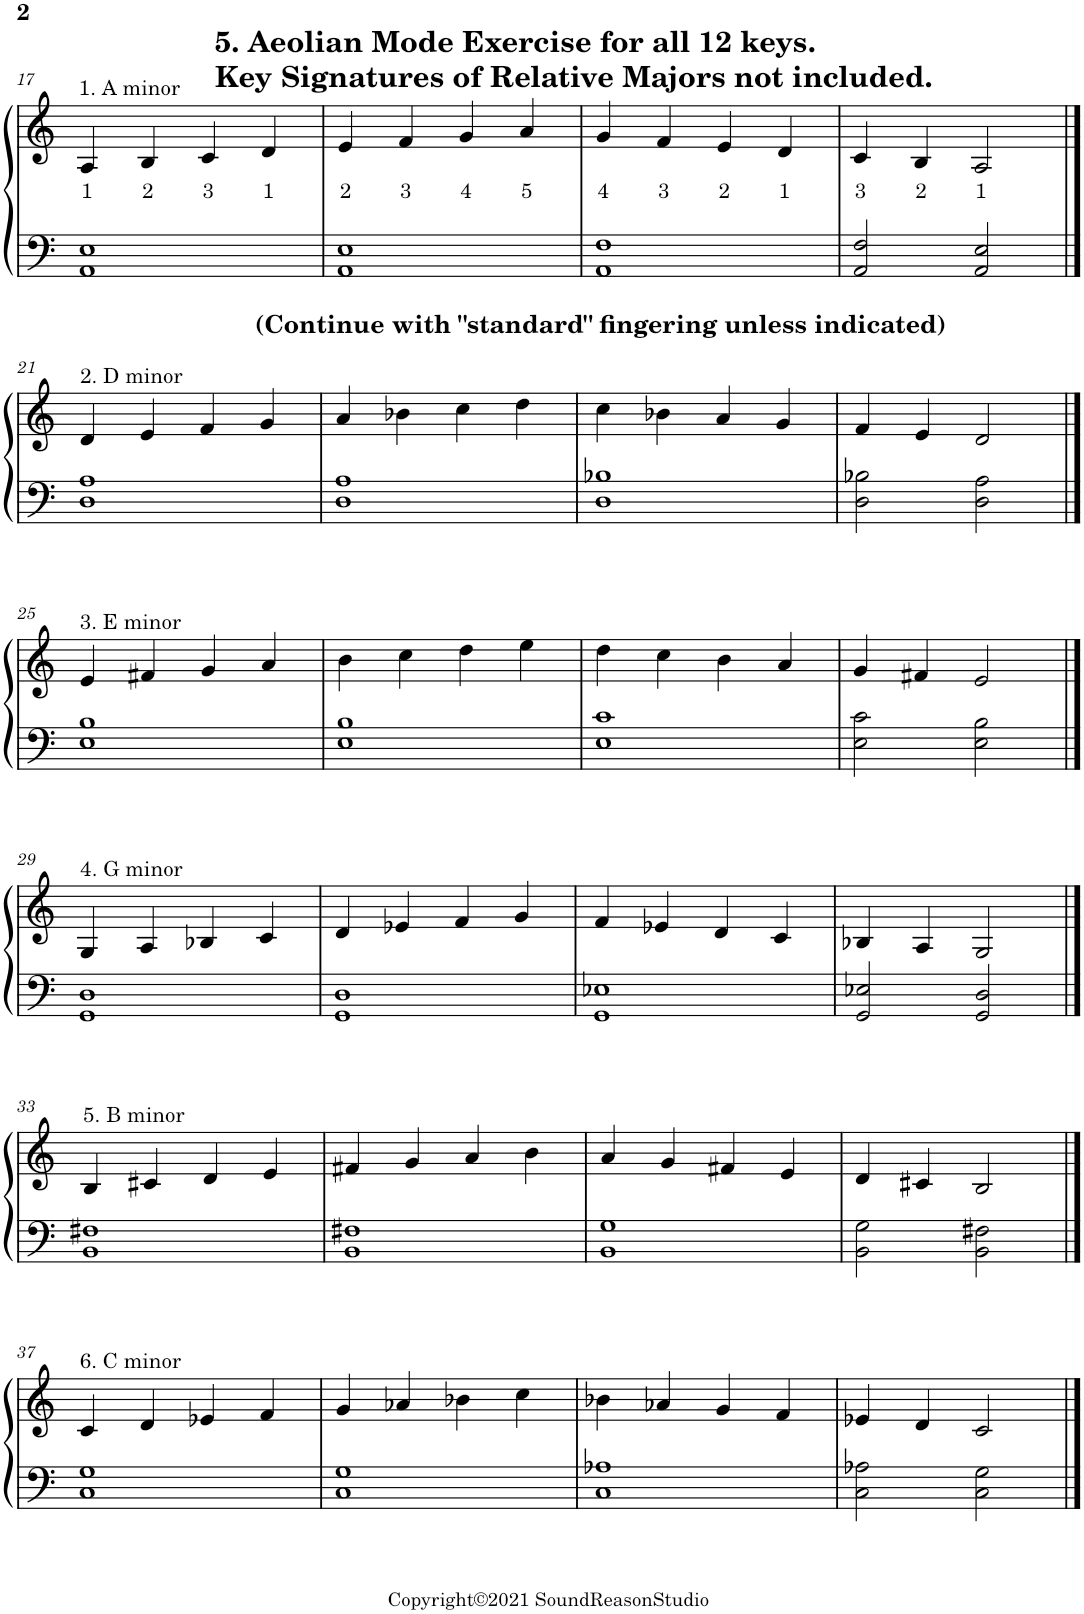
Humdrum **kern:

**kern	**kern	**text
*part1	*part1	*part1
*staff2	*staff1	*staff1
*I"Piano	*	*
*I'Pno.	*	*
!!LO:PB:g=z
*clefF4	*clefG2	*
*k[]	*k[]	*
*M4/4	*M4/4	*
=17	=17	=17
!	!LO:TX:a:B:t=5. Aeolian Mode Exercise for all 12 keys.	!
!	!LO:TX:a:t=Key Signatures of Relative Majors not included.	!
!	!LO:TX:a:t=1. A minor	!
!	!	!LO:LY:b
1AA 1E	4A/	1
!	!	!LO:LY:b
.	4B/	2
!	!	!LO:LY:b
.	4c/	3
!	!	!LO:LY:b
.	4d/	1
=18	=18	=18
!	!	!LO:LY:b
1AA 1E	4e/	2
!	!	!LO:LY:b
.	4f/	3
!	!	!LO:LY:b
.	4g/	4
!	!	!LO:LY:b
.	4a/	5
=19	=19	=19
!	!	!LO:LY:b
1AA 1F	4g/	4
!	!	!LO:LY:b
.	4f/	3
!	!	!LO:LY:b
.	4e/	2
!	!	!LO:LY:b
.	4d/	1
=20	=20	=20
!	!	!LO:LY:b
2AA/ 2F/	4c/	3
!	!	!LO:LY:b
.	4B/	2
!	!	!LO:LY:b
2AA/ 2E/	2A/	1
!!LO:LB:g=z
==21	==21	==21
*k[]	*k[]	*
!	!LO:TX:a:t=2. D minor	!
1D 1A	4d/	.
.	4e/	.
.	4f/	.
.	4g/	.
=22	=22	=22
!	!LO:TX:a:B:t=(Continue with "standard" fingering unless indicated)	!
1D 1A	4a/	.
.	4b-X\	.
.	4cc\	.
.	4dd\	.
=23	=23	=23
1D 1B-X	4cc\	.
.	4b-X\	.
.	4a/	.
.	4g/	.
=24	=24	=24
2D\ 2B-X\	4f/	.
.	4e/	.
2D\ 2A\	2d/	.
!!LO:LB:g=z
==25	==25	==25
*k[]	*k[]	*
!	!LO:TX:a:t=3. E minor	!
1E 1B	4e/	.
.	4f#X/	.
.	4g/	.
.	4a/	.
=26	=26	=26
1E 1B	4b\	.
.	4cc\	.
.	4dd\	.
.	4ee\	.
=27	=27	=27
1E 1c	4dd\	.
.	4cc\	.
.	4b\	.
.	4a/	.
=28	=28	=28
2E\ 2c\	4g/	.
.	4f#X/	.
2E\ 2B\	2e/	.
!!LO:LB:g=z
==29	==29	==29
*k[]	*k[]	*
!	!LO:TX:a:t=4. G minor	!
1GG 1D	4G/	.
.	4A/	.
.	4B-X/	.
.	4c/	.
=30	=30	=30
1GG 1D	4d/	.
.	4e-X/	.
.	4f/	.
.	4g/	.
=31	=31	=31
1GG 1E-X	4f/	.
.	4e-X/	.
.	4d/	.
.	4c/	.
=32	=32	=32
2GG/ 2E-X/	4B-X/	.
.	4A/	.
2GG/ 2D/	2G/	.
!!LO:LB:g=z
==33	==33	==33
*k[]	*k[]	*
!	!LO:TX:a:t=5. B minor	!
1BB 1F#X	4B/	.
.	4c#X/	.
.	4d/	.
.	4e/	.
=34	=34	=34
1BB 1F#X	4f#X/	.
.	4g/	.
.	4a/	.
.	4b\	.
=35	=35	=35
1BB 1G	4a/	.
.	4g/	.
.	4f#X/	.
.	4e/	.
=36	=36	=36
2BB\ 2G\	4d/	.
.	4c#X/	.
2BB\ 2F#X\	2B/	.
!!LO:LB:g=z
==37	==37	==37
*k[]	*k[]	*
!	!LO:TX:a:t=6. C minor	!
1C 1G	4c/	.
.	4d/	.
.	4e-X/	.
.	4f/	.
=38	=38	=38
1C 1G	4g/	.
.	4a-X/	.
.	4b-X\	.
.	4cc\	.
=39	=39	=39
1C 1A-X	4b-X\	.
.	4a-X/	.
.	4g/	.
.	4f/	.
=40	=40	=40
2C\ 2A-X\	4e-X/	.
.	4d/	.
2C\ 2G\	2c/	.
==	==	==
*-	*-	*-
